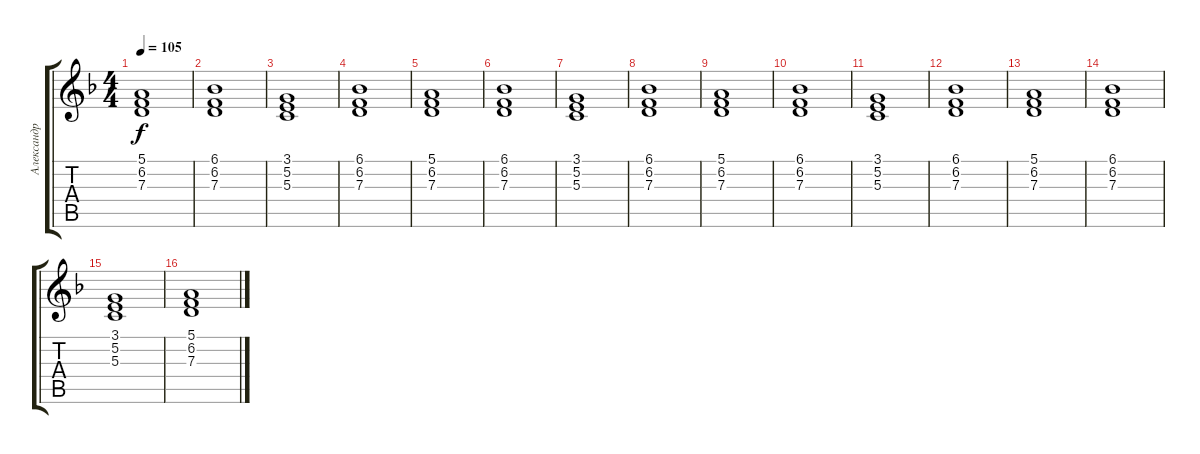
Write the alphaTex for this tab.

\track ("Александр Андрюхин" "Александр ") {instrument stringensemble1}
\staff {score tabs}
\tuning (E4 B3 G3 D3 A2 E2) {hide}
\ts (4 4)
\tempo 105
\clef g2
\ks f
(5.1 6.2 7.3).1{dy f} |
(6.1 6.2 7.3).1 |
(3.1 5.2 5.3).1 |
(6.1 6.2 7.3).1 |
(5.1 6.2 7.3).1 |
(6.1 6.2 7.3).1 |
(3.1 5.2 5.3).1 |
(6.1 6.2 7.3).1 |
(5.1 6.2 7.3).1 |
(6.1 6.2 7.3).1 |
(3.1 5.2 5.3).1 |
(6.1 6.2 7.3).1 |
(5.1 6.2 7.3).1 |
(6.1 6.2 7.3).1 |
(3.1 5.2 5.3).1 |
(5.1 6.2 7.3).1
